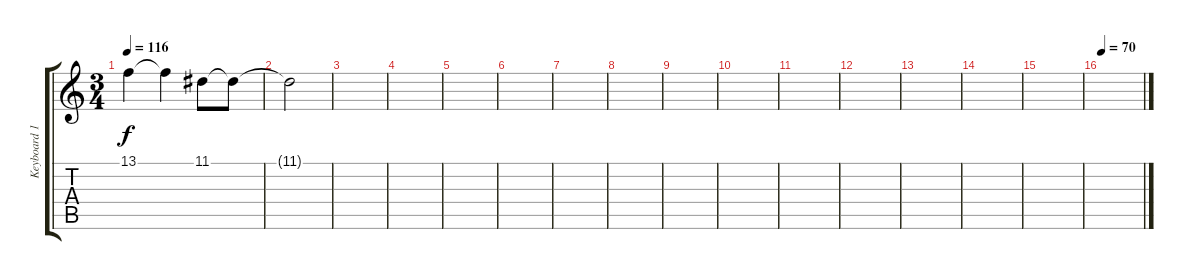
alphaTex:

\track ("Keyboard 1" "Keyboard 1") {instrument flute}
\staff {score tabs}
\tuning (E4 B3 G3 D3 A2 E2) {hide}
\ts (3 4)
\tempo 116
\clef g2
\ks c
13.1.4{dy f} 13.1{t}.4 11.1.8 11.1{t}.8 |
11.1{t}.2 |
|
|
|
|
|
|
|
|
|
|
|
|
|
\tempo 70
